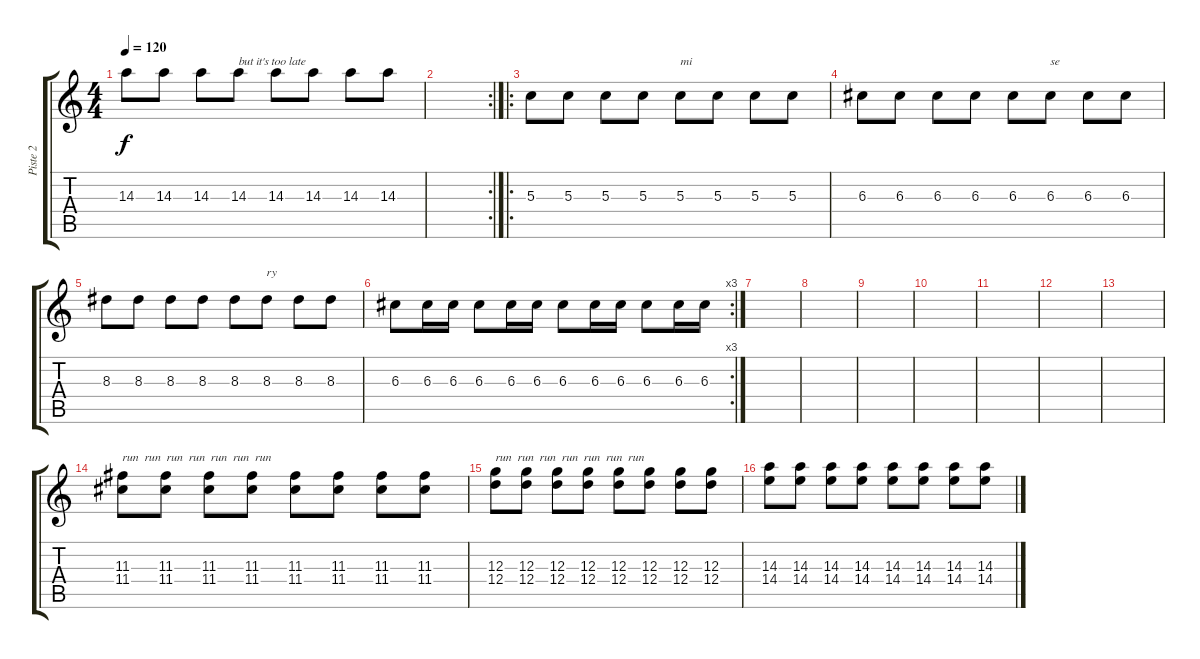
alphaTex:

\track ("Piste 2" "Piste 2") {instrument distortionguitar}
\staff {score tabs}
\tuning (E4 B3 G3 D3 A2 E2) {hide}
\ts (4 4)
\tempo 120
\clef g2
\ks c
14.3.8{dy f} 14.3.8 14.3.8 14.3.8{txt "but it's too late"} 14.3.8 14.3.8 14.3.8 14.3.8 |
\rc 2
|
\ro
5.3.8 5.3.8 5.3.8 5.3.8 5.3.8{txt "mi"} 5.3.8 5.3.8 5.3.8 |
6.3.8 6.3.8 6.3.8 6.3.8 6.3.8 6.3.8{txt "se"} 6.3.8 6.3.8 |
8.3.8 8.3.8 8.3.8 8.3.8 8.3.8 8.3.8{txt "ry"} 8.3.8 8.3.8 |
\rc 3
6.3.8 6.3.16 6.3.16 6.3.8 6.3.16 6.3.16 6.3.8 6.3.16 6.3.16 6.3.8 6.3.16 6.3.16 |
|
|
|
|
|
|
|
(11.3 11.4).8{txt "run  run  run  run  run  run  run"} (11.3 11.4).8 (11.3 11.4).8 (11.3 11.4).8 (11.3 11.4).8 (11.3 11.4).8 (11.3 11.4).8 (11.3 11.4).8 |
(12.3 12.4).8{txt "run  run  run  run  run  run  run"} (12.3 12.4).8 (12.3 12.4).8 (12.3 12.4).8 (12.3 12.4).8 (12.3 12.4).8 (12.3 12.4).8 (12.3 12.4).8 |
(14.3 14.4).8 (14.3 14.4).8 (14.3 14.4).8 (14.3 14.4).8 (14.3 14.4).8 (14.3 14.4).8 (14.3 14.4).8 (14.3 14.4).8
